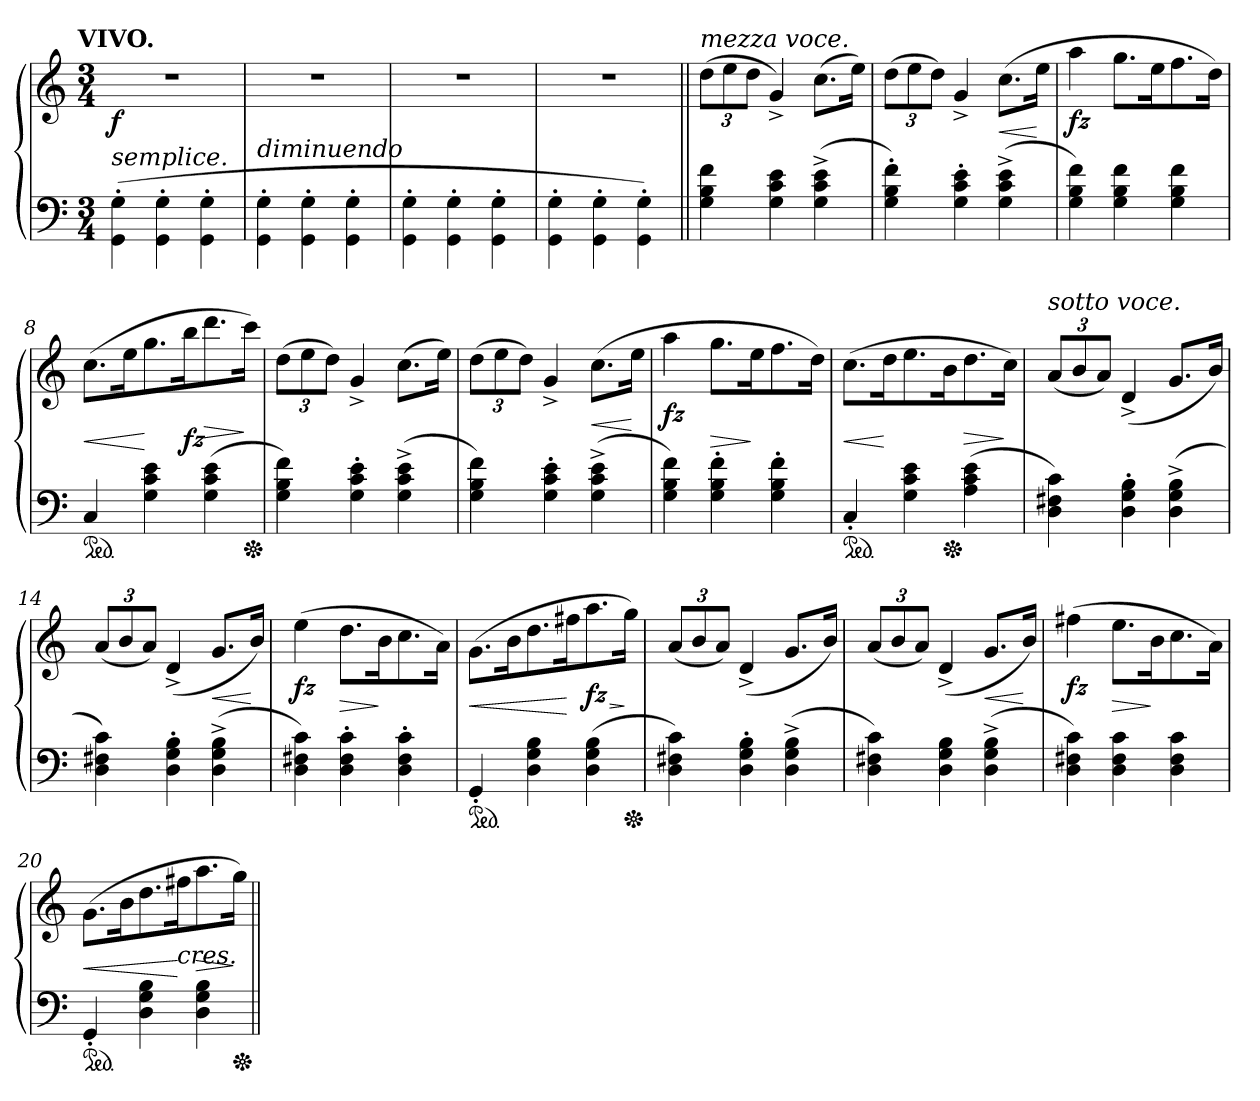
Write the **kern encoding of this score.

**kern	**kern	**dynam
*part1	*part1	*part1
*staff2	*staff1	*staff1/2
*clefF4	*clefG2	*
*k[]	*k[]	*
*C:	*C:	*
!!LO:TX:omd:t=VIVO.
*M3/4	*M3/4	*
*MM180	*MM180	*
=1	=1	=1
!LO:TX:a:i:t=semplice.	!	!
(>4GG'\ 4G'\	2.r	f
4GG'\ 4G'\	.	.
4GG'\ 4G'\	.	.
=2	=2	=2
!	!LO:TX:c:i:t=diminuendo	!
4GG'\ 4G'\	2.r	.
4GG'\ 4G'\	.	.
4GG'\ 4G'\	.	.
=3	=3	=3
4GG'\ 4G'\	2.r	.
4GG'\ 4G'\	.	.
4GG'\ 4G'\	.	.
=4	=4	=4
4GG'\ 4G'\	2.r	.
4GG'\ 4G'\	.	.
4GG'\ 4G'\)	.	.
=5||	=5||	=5||
!	!LO:TX:a:i:t=mezza voce.	!
4G 4B 4f	(>12ddL	.
.	12ee	.
.	12ddJ	.
4G 4c 4e	4g^>)	.
(>4G^< 4c^< 4e^<	(>8.ccL	.
.	16eeJk)	.
=6	=6	=6
4G' 4B' 4f')	(12ddL	.
.	12ee	.
.	12ddJ)	.
4G' 4c' 4e'	4g^	.
(>4G^< 4c^< 4e^<	(>8.ccL	<
.	16eeJk	[
=7	=7	=7
4G 4B 4f)	4aa	fz
4G 4B 4f	8.ggL	.
.	16eeK	.
4G 4B 4f	8.ff	.
.	16ddJk)	.
=8	=8	=8
*ped	*	*
4C	(>8.ccL	<
.	16eeK	.
4G 4c 4e	8.gg	[
.	16bbK	fz
(>4G 4c 4e	8.ddd	>
*Xped	*	*
.	16cccJk)	]
=9	=9	=9
4G 4B 4f)	(12ddL	.
.	12ee	.
.	12ddJ)	.
4G' 4c' 4e'	4g^>	.
(>4G^< 4c^< 4e^<	(>8.ccL	.
.	16eeJk)	.
=10	=10	=10
4G 4B 4f)	(12ddL	.
.	12ee	.
.	12ddJ)	.
4G' 4c' 4e'	4g^>	.
(>4G^< 4c^< 4e^<	(>8.ccL	<
.	16eeJk	[
=11	=11	=11
4G 4B 4f)	4aa	fz
4G' 4B' 4f'	8.ggL	>
.	16eeK	]
4G' 4B' 4f'	8.ff	.
.	16ddJk)	.
=12	=12	=12
*ped	*	*
4C'	(8.ccL	<
.	16ddK	[
4G 4c 4e	8.ee	.
*Xped	*	*
.	16bK	.
(>4A 4c 4e	8.dd	>
.	16ccJk)	]
=13	=13	=13
!	!LO:TX:a:i:t=sotto voce.	!
4D 4F#X 4c)	(<12aL	.
.	12b	.
.	12aJ)	.
4D' 4G' 4B'	(<4d^>	.
(4D^< 4G^< 4B^<	8.gL	.
.	16bJk)	.
=14	=14	=14
4D 4F#X 4c)	(<12aL	.
.	12b	.
.	12aJ)	.
4D' 4G' 4B'	(<4d^>	.
(>4D^< 4G^< 4B^<	8.gL	<
.	16bJk)	[
=15	=15	=15
4D 4F#X 4c)	(>4ee	fz
4D' 4F#' 4c'	8.ddL	>
.	16bK	]
4D' 4F#' 4c'	8.cc	.
.	16aJk)	.
=16	=16	=16
*ped	*	*
4GG'	(>8.gL	<
.	16bK	.
4D 4G 4B	8.dd	.
.	16ff#XK	[
(>4D 4G 4B	8.aa	> fz
*Xped	*	*
.	16ggJk)	]
=17	=17	=17
4D 4F#X 4c)	(<12aL	.
.	12b	.
.	12aJ)	.
4D' 4G' 4B'	(4d^>	.
(>4D^< 4G^< 4B^<	8.gL	.
.	16bJk)	.
=18	=18	=18
4D 4F#X 4c)	(<12aL	.
.	12b	.
.	12aJ)	.
4D 4G 4B	(4d^>	.
(>4D^< 4G^< 4B^<	8.gL	<
.	16bJk)	[
=19	=19	=19
4D 4F#X 4c)	(>4ff#X	fz
4D 4F# 4c	8.eeL	>
.	16bK	]
4D 4F# 4c	8.cc	.
.	16aJk)	.
=20	=20	=20
!LO:TX:b:Bi:t=Dal Segno senza Fine.	!	!
*ped	*	*
4GG'	(>8.gL	<
.	16bK	.
4D 4G 4B	8.dd	.
!	!LO:TX:c:i:t=cres.	!
.	16ff#XK	[
4D 4G 4B	8.aa	>
*Xped	*	*
.	16ggJk)	]
=||	=||	=||
*-	*-	*-
